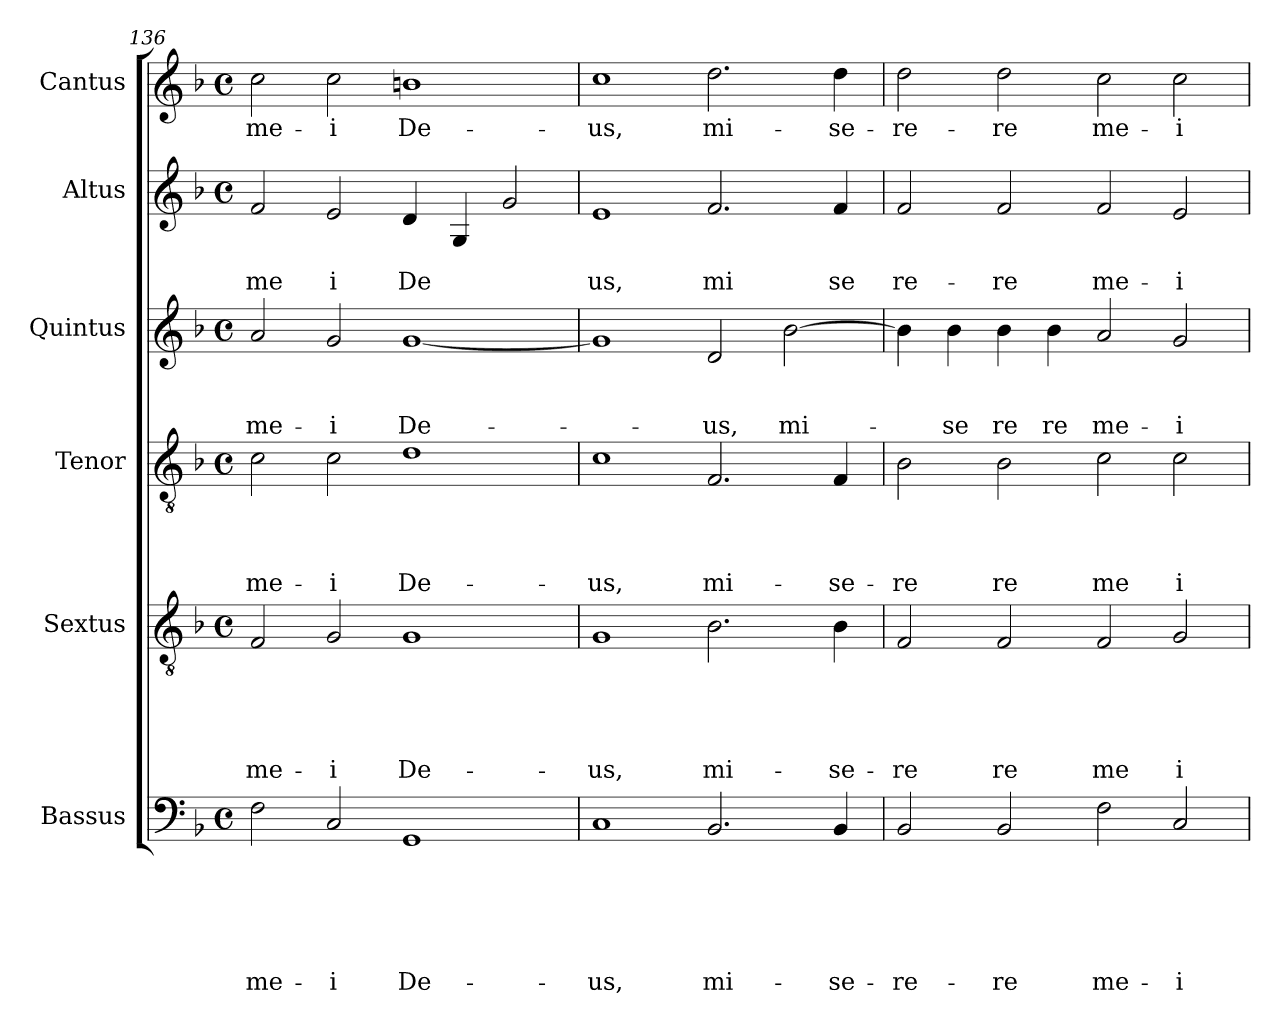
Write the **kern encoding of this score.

**kern	**text	**text	**text	**text	**text	**text	**kern	**text	**text	**text	**text	**text	**kern	**text	**text	**text	**text	**kern	**text	**text	**text	**kern	**text	**text	**kern	**text
*part6	*part6	*part6	*part6	*part6	*part6	*part6	*part5	*part5	*part5	*part5	*part5	*part5	*part4	*part4	*part4	*part4	*part4	*part3	*part3	*part3	*part3	*part2	*part2	*part2	*part1	*part1
*staff6	*staff6	*staff6	*staff6	*staff6	*staff6	*staff6	*staff5	*staff5	*staff5	*staff5	*staff5	*staff5	*staff4	*staff4	*staff4	*staff4	*staff4	*staff3	*staff3	*staff3	*staff3	*staff2	*staff2	*staff2	*staff1	*staff1
*I"Bassus	*	*	*	*	*	*	*I"Sextus	*	*	*	*	*	*I"Tenor	*	*	*	*	*I"Quintus	*	*	*	*I"Altus	*	*	*I"Cantus	*
*I'Bassus	*	*	*	*	*	*	*I'Sextus	*	*	*	*	*	*I'Tenor	*	*	*	*	*I'Quintus	*	*	*	*I'Altus	*	*	*I'Cantus	*
*clefF4	*	*	*	*	*	*	*clefGv2	*	*	*	*	*	*clefGv2	*	*	*	*	*clefG2	*	*	*	*clefG2	*	*	*clefG2	*
*k[b-]	*	*	*	*	*	*	*k[b-]	*	*	*	*	*	*k[b-]	*	*	*	*	*k[b-]	*	*	*	*k[b-]	*	*	*k[b-]	*
*F:	*	*	*	*	*	*	*F:	*	*	*	*	*	*F:	*	*	*	*	*F:	*	*	*	*F:	*	*	*F:	*
*M4/4	*	*	*	*	*	*	*M4/4	*	*	*	*	*	*M4/4	*	*	*	*	*M4/4	*	*	*	*M4/4	*	*	*M4/4	*
*met(c)	*	*	*	*	*	*	*met(c)	*	*	*	*	*	*met(c)	*	*	*	*	*met(c)	*	*	*	*met(c)	*	*	*met(c)	*
=136	=136	=136	=136	=136	=136	=136	=136	=136	=136	=136	=136	=136	=136	=136	=136	=136	=136	=136	=136	=136	=136	=136	=136	=136	=136	=136
!	!	!	!	!	!	!LO:LY:b	!	!	!	!	!	!LO:LY:b	!	!	!	!	!LO:LY:b	!	!	!	!LO:LY:b	!	!	!LO:LY:b	!	!LO:LY:b
2F\	.	.	.	.	.	me-	2F/	.	.	.	.	me-	2c\	.	.	.	me-	2a/	.	.	me-	2f/	.	me	2cc\	me-
!	!	!	!	!	!	!LO:LY:b	!	!	!	!	!	!LO:LY:b	!	!	!	!	!LO:LY:b	!	!	!	!LO:LY:b	!	!	!LO:LY:b	!	!LO:LY:b
2C/	.	.	.	.	.	-i	2G/	.	.	.	.	-i	2c\	.	.	.	-i	2g/	.	.	-i	2e/	.	i	2cc\	-i
!	!	!	!	!	!	!LO:LY:b	!	!	!	!	!	!LO:LY:b	!	!	!	!	!LO:LY:b	!	!	!	!LO:LY:b	!	!	!LO:LY:b	!	!LO:LY:b
1GG	.	.	.	.	.	De-	1G	.	.	.	.	De-	1d	.	.	.	De-	[<1g	.	.	De-	4d/	.	De	1bn	De-
.	.	.	.	.	.	.	.	.	.	.	.	.	.	.	.	.	.	.	.	.	.	4G/	.	.	.	.
.	.	.	.	.	.	.	.	.	.	.	.	.	.	.	.	.	.	.	.	.	.	2g/	.	.	.	.
=137!	=137!	=137!	=137!	=137!	=137!	=137!	=137!	=137!	=137!	=137!	=137!	=137!	=137!	=137!	=137!	=137!	=137!	=137!	=137!	=137!	=137!	=137!	=137!	=137!	=137!	=137!
!	!	!	!	!	!	!LO:LY:b	!	!	!	!	!	!LO:LY:b	!	!	!	!	!LO:LY:b	!	!	!	!	!	!	!LO:LY:b	!	!LO:LY:b
1C	.	.	.	.	.	-us,	1G	.	.	.	.	-us,	1c	.	.	.	-us,	1g]	.	.	.	1e	.	us,	1cc	-us,
!	!	!	!	!	!	!LO:LY:b	!	!	!	!	!	!LO:LY:b	!	!	!	!	!LO:LY:b	!	!	!	!LO:LY:b	!	!	!LO:LY:b	!	!LO:LY:b
2.BB-/	.	.	.	.	.	mi-	2.B-\	.	.	.	.	mi-	2.F/	.	.	.	mi-	2d/	.	.	-us,	2.f/	.	mi	2.dd\	mi-
!	!	!	!	!	!	!	!	!	!	!	!	!	!	!	!	!	!	!	!	!	!LO:LY:b	!	!	!	!	!
.	.	.	.	.	.	.	.	.	.	.	.	.	.	.	.	.	.	[>2b-\	.	.	mi-	.	.	.	.	.
!	!	!	!	!	!	!LO:LY:b	!	!	!	!	!	!LO:LY:b	!	!	!	!	!LO:LY:b	!	!	!	!	!	!	!LO:LY:b	!	!LO:LY:b
4BB-/	.	.	.	.	.	-se-	4B-\	.	.	.	.	-se-	4F/	.	.	.	-se-	.	.	.	.	4f/	.	se	4dd\	-se-
!!LO:PB:g=z
=138!	=138!	=138!	=138!	=138!	=138!	=138!	=138!	=138!	=138!	=138!	=138!	=138!	=138!	=138!	=138!	=138!	=138!	=138!	=138!	=138!	=138!	=138!	=138!	=138!	=138!	=138!
!	!	!	!	!	!	!LO:LY:b	!	!	!	!	!	!LO:LY:b	!	!	!	!	!LO:LY:b	!	!	!	!	!	!	!LO:LY:b	!	!LO:LY:b
2BB-/	.	.	.	.	.	-re-	2F/	.	.	.	.	-re	2B-\	.	.	.	-re	4b-\]	.	.	.	2f/	.	re-	2dd\	-re-
!	!	!	!	!	!	!	!	!	!	!	!	!	!	!	!	!	!	!	!	!	!LO:LY:b	!	!	!	!	!
.	.	.	.	.	.	.	.	.	.	.	.	.	.	.	.	.	.	4b-\	.	.	-se	.	.	.	.	.
!	!	!	!	!	!	!LO:LY:b	!	!	!	!	!	!LO:LY:b	!	!	!	!	!LO:LY:b	!	!	!	!LO:LY:b	!	!	!LO:LY:b	!	!LO:LY:b
2BB-/	.	.	.	.	.	-re	2F/	.	.	.	.	re	2B-\	.	.	.	re	4b-\	.	.	re	2f/	.	-re	2dd\	-re
!	!	!	!	!	!	!	!	!	!	!	!	!	!	!	!	!	!	!	!	!	!LO:LY:b	!	!	!	!	!
.	.	.	.	.	.	.	.	.	.	.	.	.	.	.	.	.	.	4b-\	.	.	re	.	.	.	.	.
!	!	!	!	!	!	!LO:LY:b	!	!	!	!	!	!LO:LY:b	!	!	!	!	!LO:LY:b	!	!	!	!LO:LY:b	!	!	!LO:LY:b	!	!LO:LY:b
2F\	.	.	.	.	.	me-	2F/	.	.	.	.	me	2c\	.	.	.	me	2a/	.	.	me-	2f/	.	me-	2cc\	me-
!	!	!	!	!	!	!LO:LY:b	!	!	!	!	!	!LO:LY:b	!	!	!	!	!LO:LY:b	!	!	!	!LO:LY:b	!	!	!LO:LY:b	!	!LO:LY:b
2C/	.	.	.	.	.	-i	2G/	.	.	.	.	i	2c\	.	.	.	i	2g/	.	.	-i	2e/	.	-i	2cc\	-i
=!	=!	=!	=!	=!	=!	=!	=!	=!	=!	=!	=!	=!	=!	=!	=!	=!	=!	=!	=!	=!	=!	=!	=!	=!	=!	=!
*-	*-	*-	*-	*-	*-	*-	*-	*-	*-	*-	*-	*-	*-	*-	*-	*-	*-	*-	*-	*-	*-	*-	*-	*-	*-	*-
